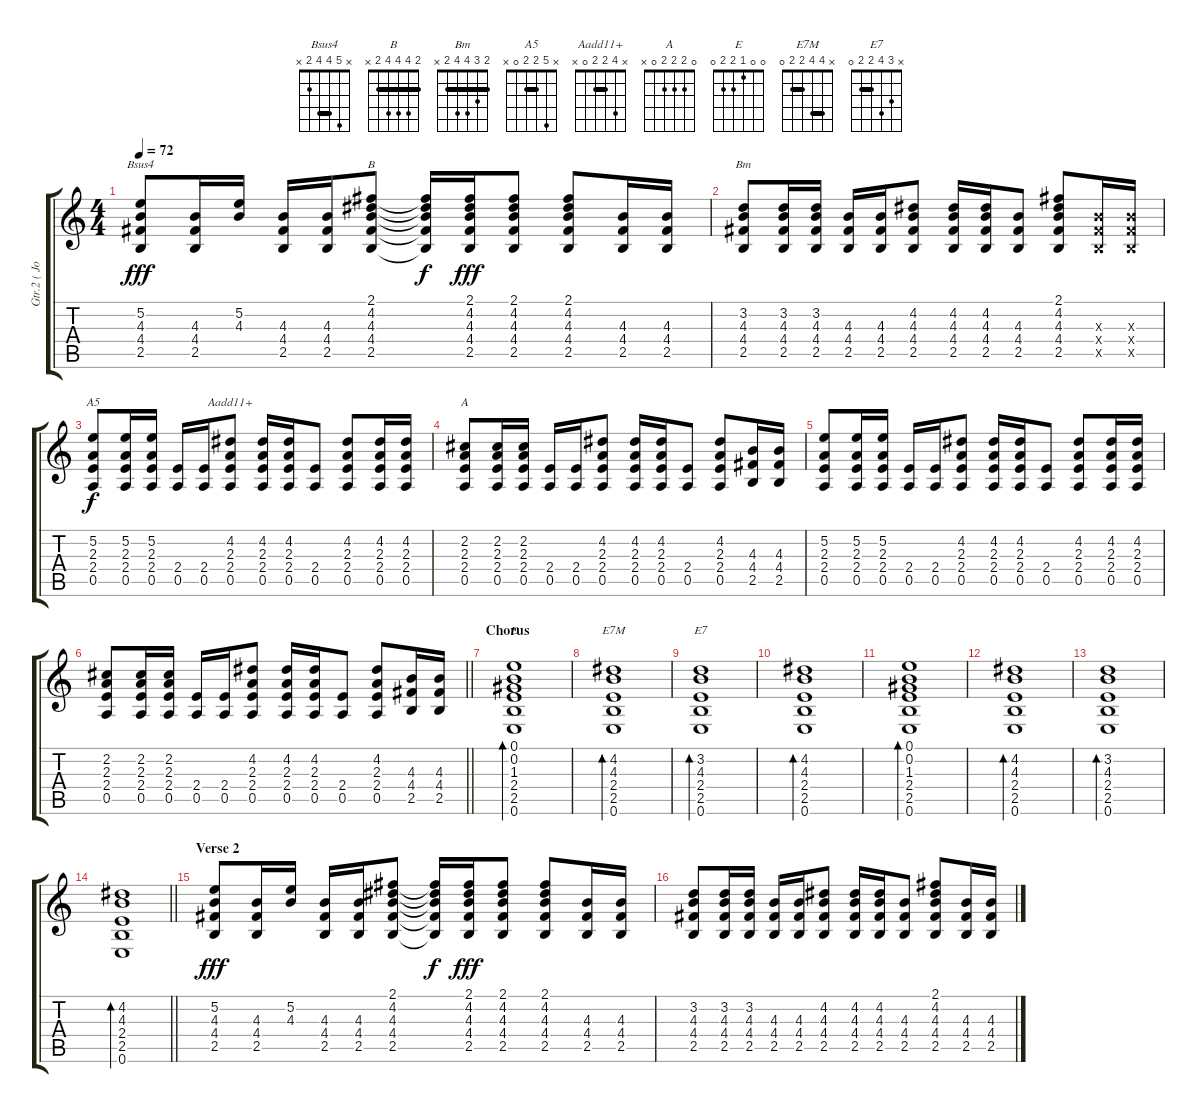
\track ("Gtr.2 ( Jonny Greenwood )" "Gtr.2 ( Jo") {instrument distortionguitar}
\staff {score tabs}
\tuning (E4 B3 G3 D3 A2 E2) {hide}
\chord ("Bsus4" x 5 4 4 2 x) {barre 4}
\chord ("B" 2 4 4 4 2 x) {barre 2}
\chord ("Bm" 2 3 4 4 2 x) {barre 2}
\chord ("A5" x 5 2 2 0 x) {barre 2}
\chord ("Aadd11+" x 4 2 2 0 x) {barre 2}
\chord ("A" 0 2 2 2 0 x)
\chord ("E" 0 0 1 2 2 0)
\chord ("E7M" x 4 4 2 2 0) {barre (2 4)}
\chord ("E7" x 3 4 2 2 0) {barre 2}
\ts (4 4)
\tempo 72
\clef g2
\ks c
(5.2 4.3 4.4 2.5).8{ch "Bsus4" dy fff} (4.3 4.4 2.5).16 (5.2 4.3).16 (4.3 4.4 2.5).16 (4.3 4.4 2.5).16 (2.1 4.2 4.3 4.4 2.5).8{ch "B"} (2.1{t} 4.2{t} 4.3{t} 4.4{t} 2.5{t}).16{dy f} (2.1 4.2 4.3 4.4 2.5).16{dy fff} (2.1 4.2 4.3 4.4 2.5).8 (2.1 4.2 4.3 4.4 2.5).8 (4.3 4.4 2.5).16 (4.3 4.4 2.5).16 |
(3.2 4.3 4.4 2.5).8{ch "Bm"} (3.2 4.3 4.4 2.5).16 (3.2 4.3 4.4 2.5).16 (4.3 4.4 2.5).16 (4.3 4.4 2.5).16 (4.2 4.3 4.4 2.5).8 (4.2 4.3 4.4 2.5).16 (4.2 4.3 4.4 2.5).16 (4.3 4.4 2.5).8 (2.1 4.2 4.3 4.4 2.5).8 (4.3{x} 4.4{x} 2.5{x}).16 (4.3{x} 4.4{x} 2.5{x}).16 |
(5.2 2.3 2.4 0.5).8{ch "A5" dy f} (5.2 2.3 2.4 0.5).16 (5.2 2.3 2.4 0.5).16 (2.4 0.5).16 (2.4 0.5).16 (4.2 2.3 2.4 0.5).8{ch "Aadd11+"} (4.2 2.3 2.4 0.5).16 (4.2 2.3 2.4 0.5).16 (2.4 0.5).8 (4.2 2.3 2.4 0.5).8 (4.2 2.3 2.4 0.5).16 (4.2 2.3 2.4 0.5).16 |
(2.2 2.3 2.4 0.5).8{ch "A"} (2.2 2.3 2.4 0.5).16 (2.2 2.3 2.4 0.5).16 (2.4 0.5).16 (2.4 0.5).16 (4.2 2.3 2.4 0.5).8 (4.2 2.3 2.4 0.5).16 (4.2 2.3 2.4 0.5).16 (2.4 0.5).8 (4.2 2.3 2.4 0.5).8 (4.3 4.4 2.5).16 (4.3 4.4 2.5).16 |
(5.2 2.3 2.4 0.5).8 (5.2 2.3 2.4 0.5).16 (5.2 2.3 2.4 0.5).16 (2.4 0.5).16 (2.4 0.5).16 (4.2 2.3 2.4 0.5).8 (4.2 2.3 2.4 0.5).16 (4.2 2.3 2.4 0.5).16 (2.4 0.5).8 (4.2 2.3 2.4 0.5).8 (4.2 2.3 2.4 0.5).16 (4.2 2.3 2.4 0.5).16 |
\barLineRight lightlight
(2.2 2.3 2.4 0.5).8 (2.2 2.3 2.4 0.5).16 (2.2 2.3 2.4 0.5).16 (2.4 0.5).16 (2.4 0.5).16 (4.2 2.3 2.4 0.5).8 (4.2 2.3 2.4 0.5).16 (4.2 2.3 2.4 0.5).16 (2.4 0.5).8 (4.2 2.3 2.4 0.5).8 (4.3 4.4 2.5).16 (4.3 4.4 2.5).16 |
\section ("" "Chorus")
(0.1 0.2 1.3 2.4 2.5 0.6).1{bd 240 ch "E" volume 9 instrument distortionguitar} |
(4.2 4.3 2.4 2.5 0.6).1{bd 240 ch "E7M"} |
(3.2 4.3 2.4 2.5 0.6).1{bd 240 ch "E7"} |
(4.2 4.3 2.4 2.5 0.6).1{bd 240} |
(0.1 0.2 1.3 2.4 2.5 0.6).1{bd 240} |
(4.2 4.3 2.4 2.5 0.6).1{bd 240} |
(3.2 4.3 2.4 2.5 0.6).1{bd 240} |
\barLineRight lightlight
(4.2 4.3 2.4 2.5 0.6).1{bd 240} |
\section ("" "Verse 2")
(5.2 4.3 4.4 2.5).8{dy fff volume 8 instrument distortionguitar} (4.3 4.4 2.5).16 (5.2 4.3).16 (4.3 4.4 2.5).16 (4.3 4.4 2.5).16 (2.1 4.2 4.3 4.4 2.5).8 (2.1{t} 4.2{t} 4.3{t} 4.4{t} 2.5{t}).16{dy f} (2.1 4.2 4.3 4.4 2.5).16{dy fff} (2.1 4.2 4.3 4.4 2.5).8 (2.1 4.2 4.3 4.4 2.5).8 (4.3 4.4 2.5).16 (4.3 4.4 2.5).16 |
(3.2 4.3 4.4 2.5).8 (3.2 4.3 4.4 2.5).16 (3.2 4.3 4.4 2.5).16 (4.3 4.4 2.5).16 (4.3 4.4 2.5).16 (4.2 4.3 4.4 2.5).8 (4.2 4.3 4.4 2.5).16 (4.2 4.3 4.4 2.5).16 (4.3 4.4 2.5).8 (2.1 4.2 4.3 4.4 2.5).8 (4.3 4.4 2.5).16 (4.3 4.4 2.5).16
